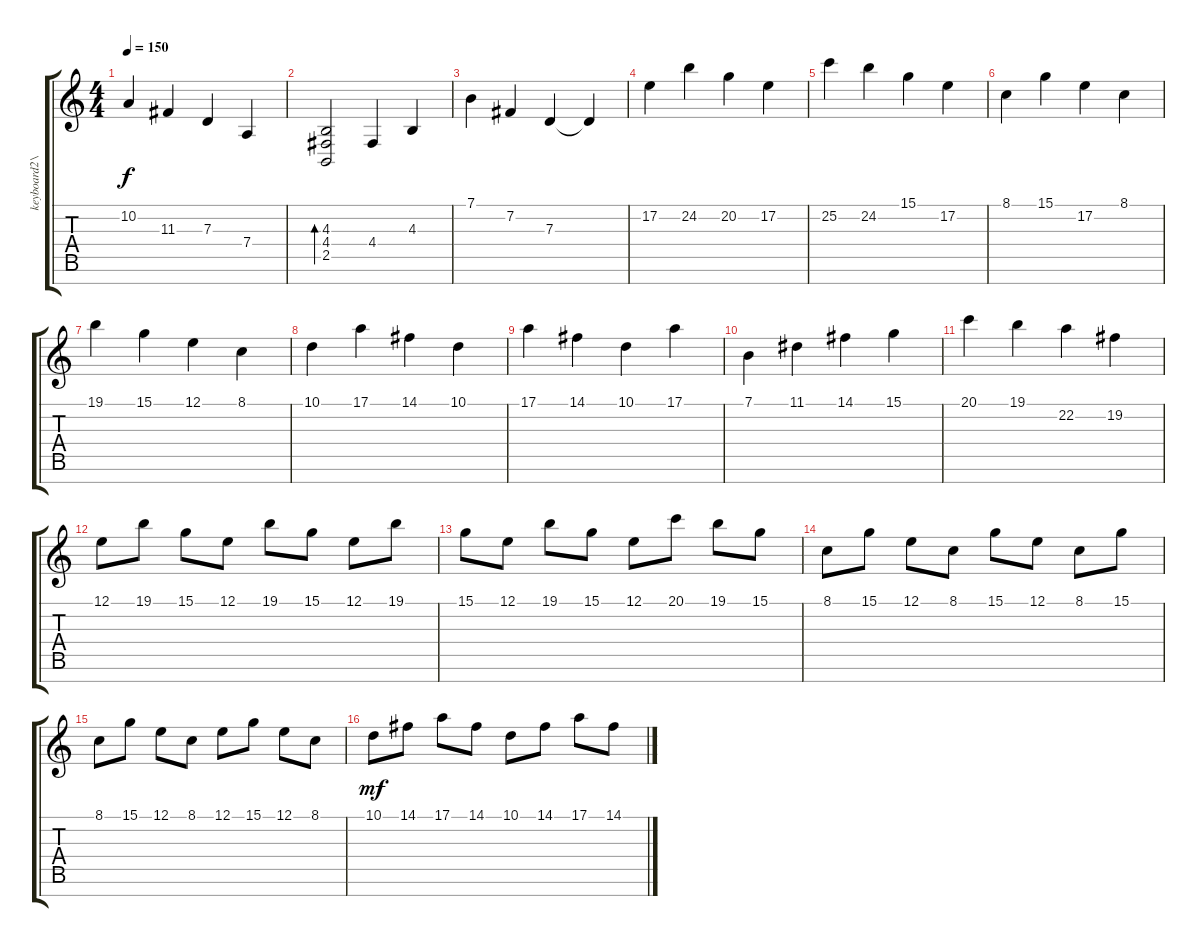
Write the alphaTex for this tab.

\track ("keyboard2\\guitar2" "keyboard2\\") {instrument brightacousticpiano}
\staff {score tabs}
\tuning (E4 B3 G3 D3 A2 E2 B1) {hide}
\ts (4 4)
\tempo 150
\clef g2
\ks c
10.2.4{dy f} 11.3.4 7.3.4 7.4.4 |
(4.3 4.4 2.5).2{bd 240} 4.4.4 4.3.4 |
7.1.4 7.2.4 7.3.4 7.3{t}.4 |
17.2.4{volume 12 instrument brightacousticpiano} 24.2.4 20.2.4 17.2.4 |
25.2.4 24.2.4 15.1.4 17.2.4 |
8.1.4 15.1.4 17.2.4 8.1.4 |
19.1.4 15.1.4 12.1.4 8.1.4 |
10.1.4 17.1.4 14.1.4 10.1.4 |
17.1.4 14.1.4 10.1.4 17.1.4 |
7.1.4 11.1.4 14.1.4 15.1.4 |
20.1.4 19.1.4 22.2.4 19.2.4 |
12.1.8 19.1.8 15.1.8 12.1.8 19.1.8 15.1.8 12.1.8 19.1.8 |
15.1.8 12.1.8 19.1.8 15.1.8 12.1.8 20.1.8 19.1.8 15.1.8 |
8.1.8 15.1.8 12.1.8 8.1.8 15.1.8 12.1.8 8.1.8 15.1.8 |
8.1.8 15.1.8 12.1.8 8.1.8 12.1.8 15.1.8 12.1.8 8.1.8 |
10.1.8{dy mf} 14.1.8 17.1.8 14.1.8 10.1.8 14.1.8 17.1.8 14.1.8
